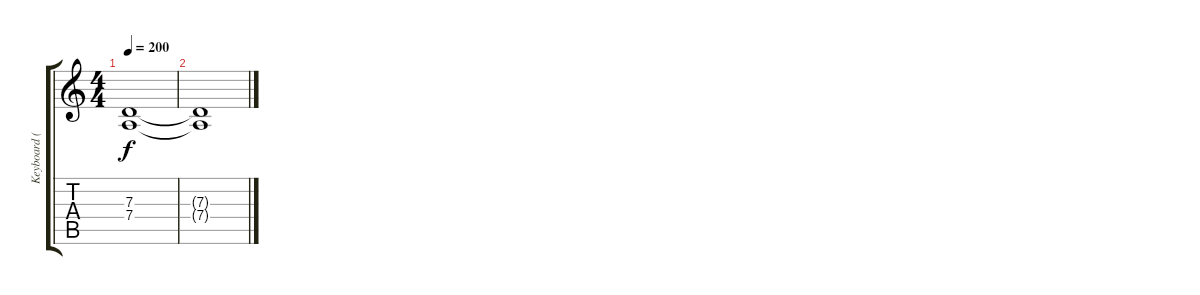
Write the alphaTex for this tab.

\track ("Keyboard (Strings)" "Keyboard (") {instrument stringensemble1}
\staff {score tabs}
\tuning (E4 B3 G3 D3 A2 E2) {hide}
\ts (4 4)
\tempo 200
\clef g2
\ks c
(7.3 7.4).1{dy f} |
(7.3{t} 7.4{t}).1
